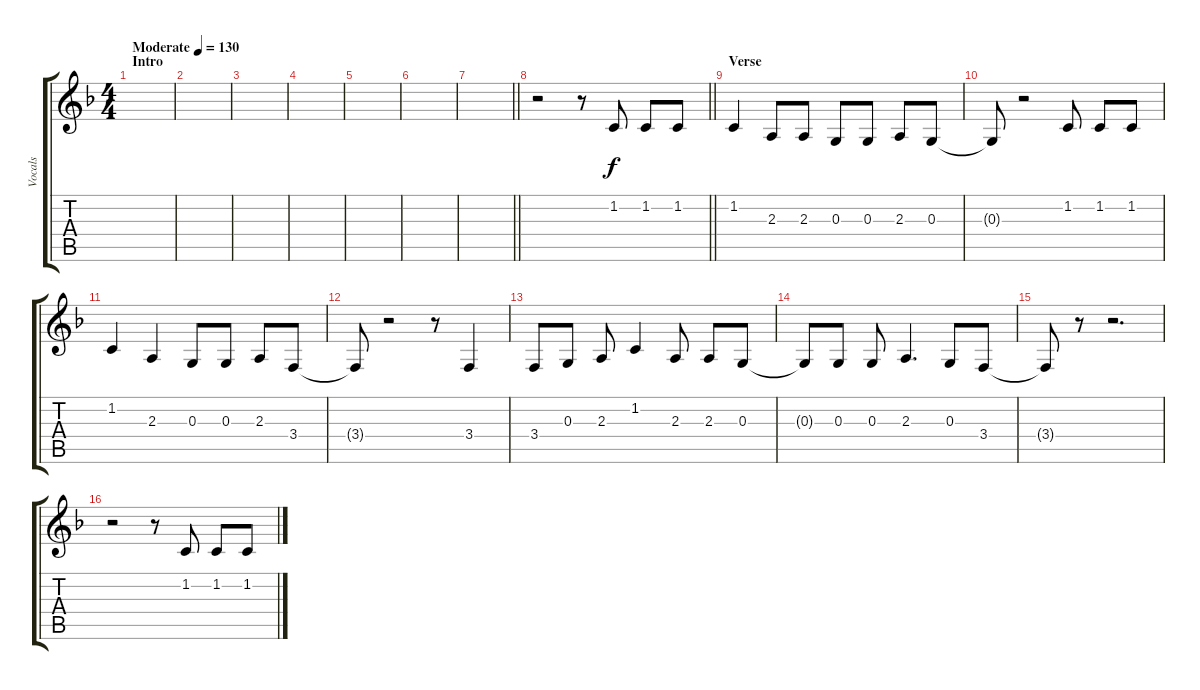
\track ("Vocals" "Vocals") {instrument sopranosax}
\staff {score tabs}
\tuning (E4 B3 G3 D3 A2 E2) {hide}
\ts (4 4)
\section ("" "Intro")
\tempo (130 "Moderate")
\clef g2
\ks f
|
|
|
|
|
|
\barLineRight lightlight
|
\section ("" "")
\barLineRight lightlight
r.2 r.8 1.2.8 1.2.8 1.2.8 |
\section ("" "Verse")
1.2.4 2.3.8 2.3.8 0.3.8 0.3.8 2.3.8 0.3.8 |
0.3{t}.8 r.2 1.2.8 1.2.8 1.2.8 |
1.2.4 2.3.4 0.3.8 0.3.8 2.3.8 3.4.8 |
3.4{t}.8 r.2 r.8 3.4.4 |
3.4.8 0.3.8 2.3.8 1.2.4 2.3.8 2.3.8 0.3.8 |
0.3{t}.8 0.3.8 0.3.8 2.3.4{d} 0.3.8 3.4.8 |
3.4{t}.8 r.8 r.2{d} |
r.2 r.8 1.2.8 1.2.8 1.2.8
